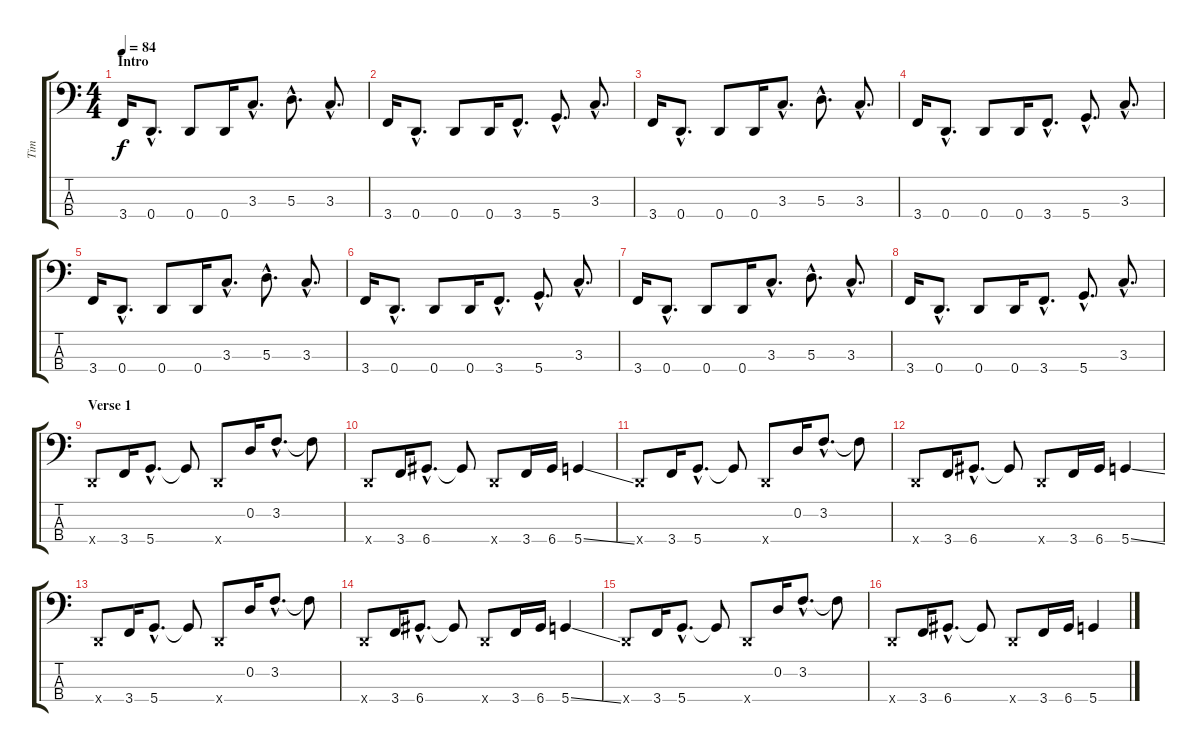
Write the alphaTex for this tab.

\track ("Tim" "Tim") {instrument electricbassfinger}
\staff {score tabs}
\tuning (G2 D2 A1 D1) {hide}
\ts (4 4)
\section ("" "Intro")
\tempo 84
\clef f4
\ks c
3.4.16{dy f instrument electricbassfinger} 0.4{hac}.8{d} 0.4.8 0.4.16 3.3{hac}.8{d} 5.3{hac}.8{d} 3.3{hac}.8{d} |
3.4.16 0.4{hac}.8{d} 0.4.8 0.4.16 3.4{hac}.8{d} 5.4{hac}.8{d} 3.3{hac}.8{d} |
3.4.16 0.4{hac}.8{d} 0.4.8 0.4.16 3.3{hac}.8{d} 5.3{hac}.8{d} 3.3{hac}.8{d} |
3.4.16 0.4{hac}.8{d} 0.4.8 0.4.16 3.4{hac}.8{d} 5.4{hac}.8{d} 3.3{hac}.8{d} |
3.4.16 0.4{hac}.8{d} 0.4.8 0.4.16 3.3{hac}.8{d} 5.3{hac}.8{d} 3.3{hac}.8{d} |
3.4.16 0.4{hac}.8{d} 0.4.8 0.4.16 3.4{hac}.8{d} 5.4{hac}.8{d} 3.3{hac}.8{d} |
3.4.16 0.4{hac}.8{d} 0.4.8 0.4.16 3.3{hac}.8{d} 5.3{hac}.8{d} 3.3{hac}.8{d} |
3.4.16 0.4{hac}.8{d} 0.4.8 0.4.16 3.4{hac}.8{d} 5.4{hac}.8{d} 3.3{hac}.8{d} |
\section ("" "Verse 1")
0.4{x}.8 3.4.16 5.4{hac}.8{d} 5.4{t}.8 0.4{x}.8 0.2.16 3.2{hac}.8{d} 3.2{t}.8 |
0.4{x}.8 3.4.16 6.4{hac}.8{d} 6.4{t}.8 0.4{x}.8 3.4.16 6.4.16 5.4{ss}.4 |
0.4{x}.8 3.4.16 5.4{hac}.8{d} 5.4{t}.8 0.4{x}.8 0.2.16 3.2{hac}.8{d} 3.2{t}.8 |
0.4{x}.8 3.4.16 6.4{hac}.8{d} 6.4{t}.8 0.4{x}.8 3.4.16 6.4.16 5.4{ss}.4 |
0.4{x}.8 3.4.16 5.4{hac}.8{d} 5.4{t}.8 0.4{x}.8 0.2.16 3.2{hac}.8{d} 3.2{t}.8 |
0.4{x}.8 3.4.16 6.4{hac}.8{d} 6.4{t}.8 0.4{x}.8 3.4.16 6.4.16 5.4{ss}.4 |
0.4{x}.8 3.4.16 5.4{hac}.8{d} 5.4{t}.8 0.4{x}.8 0.2.16 3.2{hac}.8{d} 3.2{t}.8 |
0.4{x}.8 3.4.16 6.4{hac}.8{d} 6.4{t}.8 0.4{x}.8 3.4.16 6.4.16 5.4{ss}.4
